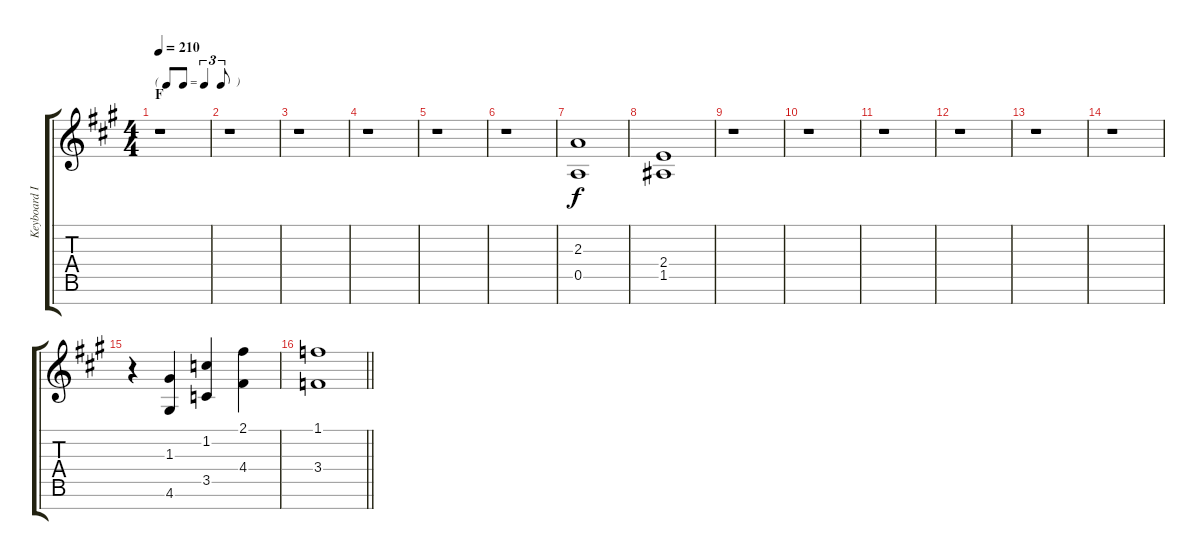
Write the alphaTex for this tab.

\track ("Keyboard II" "Keyboard I") {instrument brasssection}
\staff {score tabs}
\tuning (E5 B4 G4 D4 A3 E3 B2) {hide}
\ts (4 4)
\tf triplet8th
\section ("" "F")
\tempo 210
\clef g2
\ks a
r.1{dy f} |
r.1 |
r.1 |
r.1 |
r.1 |
r.1 |
(2.3 0.5).1 |
(2.4 1.5).1 |
r.1 |
r.1 |
r.1 |
r.1 |
r.1 |
r.1 |
r.4 (1.3 4.6).4 (1.2 3.5).4 (2.1 4.4).4 |
\barLineRight lightlight
(1.1 3.4).1
